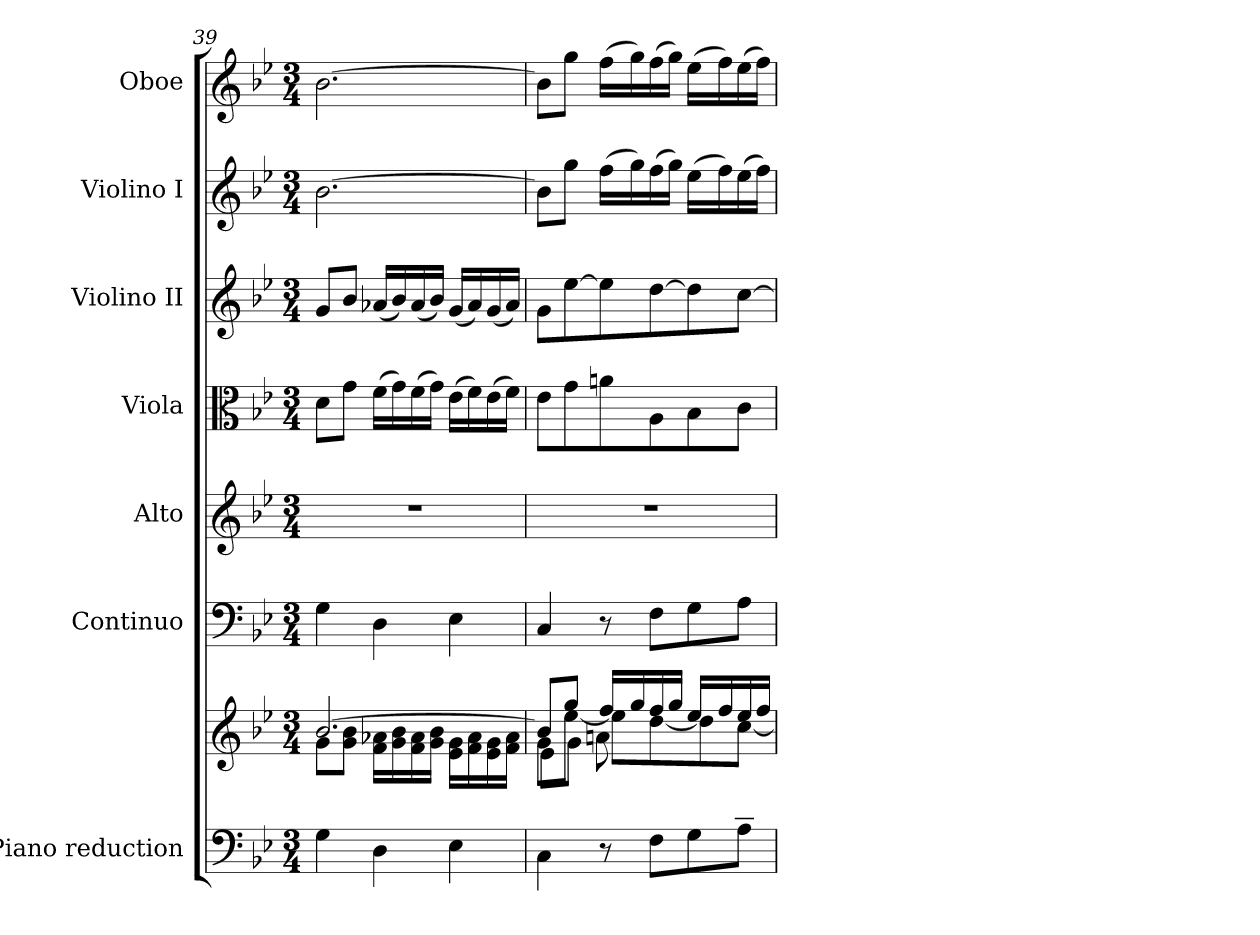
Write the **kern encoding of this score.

**kern	**kern	**kern	**kern	**kern	**kern	**kern	**kern
*part7	*part7	*part6	*part5	*part4	*part3	*part2	*part1
*staff8	*staff7	*staff6	*staff5	*staff4	*staff3	*staff2	*staff1
*I"Piano reduction	*	*I"Continuo	*I"Alto	*I"Viola	*I"Violino II	*I"Violino I	*I"Oboe
*I'Pno	*	*	*	*	*	*	*I'Ob
*clefF4	*clefG2	*clefF4	*clefG2	*clefC3	*clefG2	*clefG2	*clefG2
*k[b-e-]	*k[b-e-]	*k[b-e-]	*k[b-e-]	*k[b-e-]	*k[b-e-]	*k[b-e-]	*k[b-e-]
*M3/4	*M3/4	*M3/4	*M3/4	*M3/4	*M3/4	*M3/4	*M3/4
=39	=39	=39	=39	=39	=39	=39	=39
*	*^	*	*	*	*	*	*
4G\	[2.b-/	8g\L	4G\	2.r	8d\L	8g/L	[2.b-\	[2.b-\
.	.	8g\ 8b-\J	.	.	8g\J	8b-/J	.	.
4D\	.	16f\ 16a-X\LL	4D\	.	(>16f\LL	(<16a-X/LL	.	.
.	.	16g\ 16b-\	.	.	16g\)	16b-/)	.	.
.	.	16f\ 16a-\	.	.	(>16f\	(<16a-/	.	.
.	.	16g\ 16b-\JJ	.	.	16g\JJ)	16b-/JJ)	.	.
4E-\	.	16e-\ 16g\LL	4E-\	.	(>16e-\LL	(<16g/LL	.	.
.	.	16f\ 16a-\	.	.	16f\)	16a-/)	.	.
.	.	16e-\ 16g\	.	.	(>16e-\	(<16g/	.	.
.	.	16f\ 16a-\JJ	.	.	16f\JJ)	16a-/JJ)	.	.
=40	=40	=40	=40	=40	=40	=40	=40	=40
*^	*	*^	*	*	*	*	*	*
4.ryy	4C\	8b-/L]	8g\L	8e-\L	4C/	2.r	8e-\L	8g\L	8b-\L]	8b-\L]
.	.	8gg/J	[8ee-\J	8g\J	.	.	8g\	[8ee-\	8gg\J	8gg\J
.	8r	16ff/LL	8ee-\L]	8an\L	8r	.	8an\	8ee-\]	(>16ff\LL	(>16ff\LL
.	.	16gg/	.	.	.	.	.	.	16gg\)	16gg\)
8A/	8F\L	16ff/	[8dd\	4.ryy	8F\L	.	8A\	[8dd\	(>16ff\	(>16ff\
.	.	16gg/JJ	.	.	.	.	.	.	16gg\JJ)	16gg\JJ)
8B-/	8G\	16ee-/LL	8dd\]	.	8G\	.	8B-\	8dd\]	(>16ee-\LL	(>16ee-\LL
.	.	16ff/	.	.	.	.	.	.	16ff\)	16ff\)
8c/J	8A\J	16ee-/	[8cc\J	.	8A\J	.	8c\J	[8cc\J	(>16ee-\	(>16ee-\
.	.	16ff/JJ	.	.	.	.	.	.	16ff\JJ)	16ff\JJ)
*v	*v	*	*	*	*	*	*	*	*	*
*	*v	*v	*v	*	*	*	*	*	*
=	=	=	=	=	=	=	=
*-	*-	*-	*-	*-	*-	*-	*-
